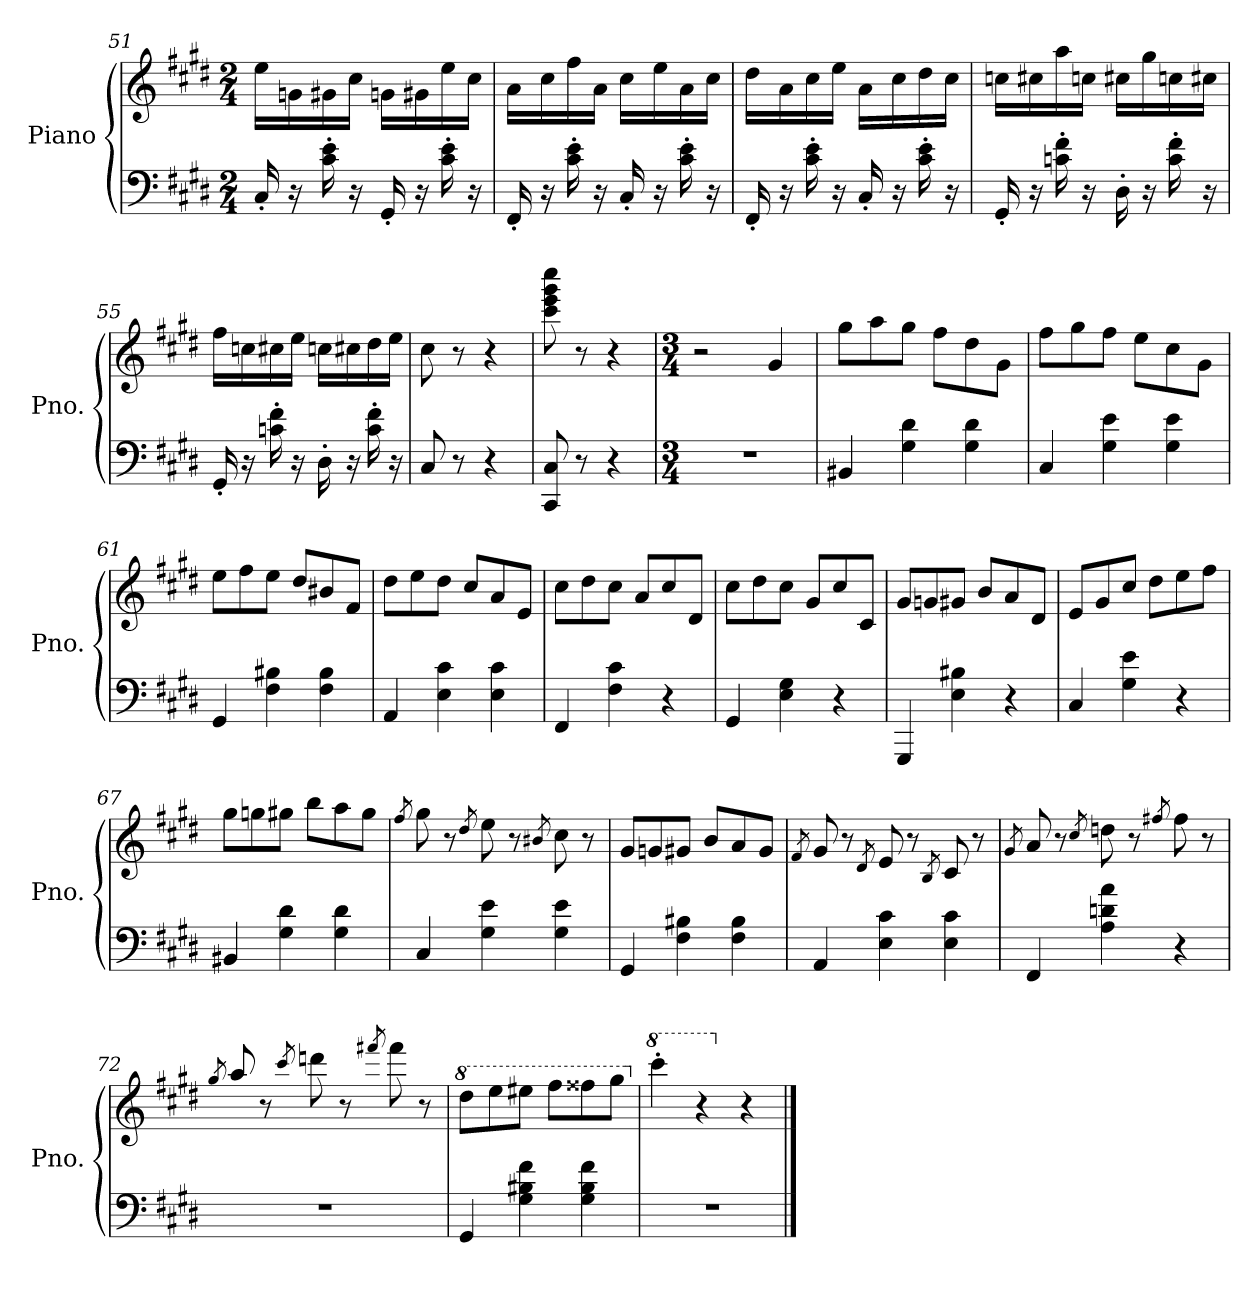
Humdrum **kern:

**kern	**kern
*part1	*part1
*staff2	*staff1
*I"Piano	*
*I'Pno.	*
*clefF4	*clefG2
*k[f#c#g#d#]	*k[f#c#g#d#]
*M2/4	*M2/4
=51	=51
16C#'/	16ee\LL
16r	16gn\
16c#\' 16e\'	16g#X\
16r	16cc#\JJ
16GG#'/	16gn\LL
16r	16g#X\
16c#\' 16e\'	16ee\
16r	16cc#\JJ
!!LO:LB:g=z
=52	=52
16FF#'/	16a\LL
16r	16cc#\
16c#\' 16e\'	16ff#\
16r	16a\JJ
16C#'/	16cc#\LL
16r	16ee\
16c#\' 16e\'	16a\
16r	16cc#\JJ
=53	=53
16FF#'/	16dd#\LL
16r	16a\
16c#\' 16e\'	16cc#\
16r	16ee\JJ
16C#'/	16a\LL
16r	16cc#\
16c#\' 16e\'	16dd#\
16r	16cc#\JJ
=54	=54
16GG#'/	16ccn\LL
16r	16cc#X\
16cn\' 16f#\'	16aa\
16r	16ccn\JJ
16D#'\	16cc#X\LL
16r	16gg#\
16c\' 16f#\'	16ccn\
16r	16cc#X\JJ
=55	=55
16GG#'/	16ff#\LL
16r	16ccn\
16cn\' 16f#\'	16cc#X\
16r	16ee\JJ
16D#'\	16ccn\LL
16r	16cc#X\
16c\' 16f#\'	16dd#\
16r	16ee\JJ
!!LO:LB:g=z
=56	=56
8C#/	8cc#\
8r	8r
4r	4r
=57	=57
8CC#/ 8C#/	8ccc#\ 8eee\ 8ggg#\ 8cccc#\
*	*MM300
8r	8r
4r	4r
=58	=58
*M3/4	*M3/4
*	*MM500
2.r	2r
*	*MM290
.	4g#/
=59	=59
4BB#X/	8gg#\L
.	8aa\
4G#\ 4d#\	8gg#\J
.	8ff#\L
4G#\ 4d#\	8dd#\
.	8g#\J
=60	=60
4C#/	8ff#\L
.	8gg#\
4G#\ 4e\	8ff#\J
.	8ee\L
4G#\ 4e\	8cc#\
.	8g#\J
=61	=61
4GG#/	8ee\L
.	8ff#\
4F#\ 4B#X\	8ee\J
.	8dd#/L
4F#\ 4B#\	8b#X/
.	8f#/J
=62	=62
4AA/	8dd#\L
.	8ee\
4E\ 4c#\	8dd#\J
.	8cc#/L
4E\ 4c#\	8a/
.	8e/J
!!LO:LB:g=z
=63	=63
4FF#/	8cc#\L
.	8dd#\
4F#\ 4c#\	8cc#\J
.	8a/L
4r	8cc#/
.	8d#/J
=64	=64
4GG#/	8cc#\L
.	8dd#\
4E\ 4G#\	8cc#\J
.	8g#/L
4r	8cc#/
.	8c#/J
=65	=65
4GGG#/	8g#/L
.	8gn/
4E\ 4B#X\	8g#X/J
.	8b/L
4r	8a/
.	8d#/J
=66	=66
*	*MM295
4C#/	8e/L
.	8g#/
4G#\ 4e\	8cc#/J
.	8dd#\L
4r	8ee\
.	8ff#\J
=67	=67
4BB#X/	8gg#\L
.	8ggn\
4G#\ 4d#\	8gg#X\J
.	8bb\L
4G#\ 4d#\	8aa\
.	8gg#\J
!!LO:PB:g=z
=68	=68
*	*MM300
.	8qff#/
4C#/	8gg#\
.	8r
.	8qdd#/
4G#\ 4e\	8ee\
.	8r
.	8qb#X/
4G#\ 4e\	8cc#\
.	8r
=69	=69
4GG#/	8g#/L
.	8gn/
4F#\ 4B#X\	8g#X/J
.	8b/L
4F#\ 4B#\	8a/
.	8g#/J
=70	=70
*	*MM305
.	8qf#/
4AA/	8g#/
.	8r
.	8qd#/
4E\ 4c#\	8e/
.	8r
.	8qB/
4E\ 4c#\	8c#/
.	8r
=71	=71
.	8qg#/
4FF#/	8a/
.	8r
.	8qcc#/
4A\ 4dn\ 4a\	8ddn\
.	8r
.	8qff#X/
4r	8ff#\
.	8r
!!LO:LB:g=z
=72	=72
.	8qgg#/
2.r	8aa/
.	8r
.	8qccc#/
.	8dddn\
.	8r
.	8qfff#X/
.	8fff#\
.	8r
=73	=73
*	*8va
4GG#/	8ddd#\L
.	8eee\
4G#\ 4B#X\ 4f#\	8eee#X\J
.	8fff#\L
4G#\ 4B#\ 4f#\	8fff##X\
.	8ggg#\J
=74	=74
*	*X8va
*	*8va
2.r	4cccc#'\
.	4r
*	*X8va
.	4r
==	==
*-	*-
